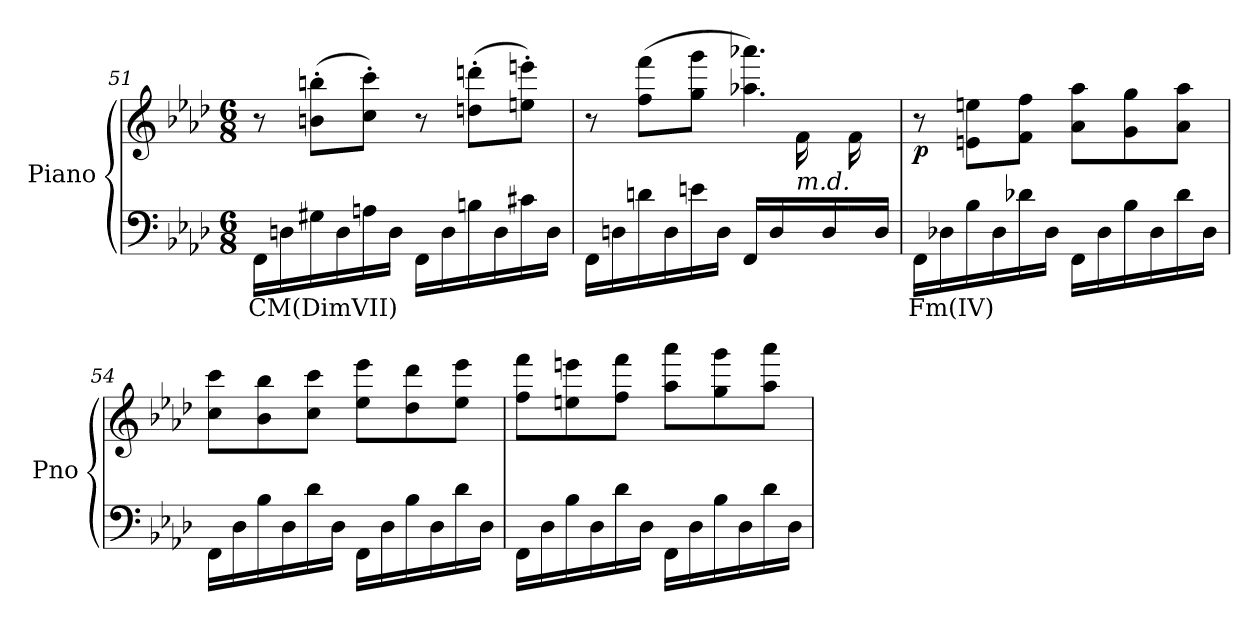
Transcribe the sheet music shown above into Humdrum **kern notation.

**kern	**text	**kern	**dynam
*part1	*part1	*part1	*part1
*staff2	*staff2	*staff1	*staff1/2
*I"Piano	*	*	*
*I'Pno	*	*	*
!!LO:LB:g=z
*clefF4	*	*clefG2	*
*k[b-e-a-d-]	*	*k[b-e-a-d-]	*
*M6/8	*	*M6/8	*
=51	=51	=51	=51
!	!LO:LY:b	!	!
16FF\LL	CM(DimVII)	8r	.
16Dn\	.	.	.
16G#X\	.	(>8bn\' 8bbn\'L	.
16D\	.	.	.
16An\	.	8cc\' 8ccc\'J)	.
16D\JJ	.	.	.
16FF\LL	.	8r	.
16D\	.	.	.
16Bn\	.	(>8ddn\' 8dddn\'L	.
16D\	.	.	.
16c#X\	.	8een\' 8eeen\'J)	.
16D\JJ	.	.	.
!!LO:PB:g=z
=52	=52	=52	=52
*	*	*^	*
16FF\LL	.	8r	2ryy	.
16Dn\	.	.	.	.
16dn\	.	(>8ff\ 8fff\L	.	.
16D\	.	.	.	.
16en\	.	8gg\ 8ggg\J	.	.
16D\JJ	.	.	.	.
16FF/LL	.	4.aa-X\ 4.aaa-X\)	.	.
16D/	.	.	.	.
!LO:TX:a:i:t=m.d.	!	!	!	!
16ryy	.	.	16f\	.
16D/	.	.	16ryy	.
16ryy	.	.	16f\	.
16D/JJ	.	.	16ryy	.
=53	=53	=53	=53	=53
!	!LO:LY:b	!	!	!LO:DY:b
*	*	*v	*v	*
16FF\LL	Fm(IV)	8r	p
16D-X\	.	.	.
16B-\	.	8en\ 8een\L	.
16D-\	.	.	.
16d-X\	.	8f\ 8ff\J	.
16D-\JJ	.	.	.
16FF\LL	.	8a-\ 8aa-\L	.
16D-\	.	.	.
16B-\	.	8g\ 8gg\	.
16D-\	.	.	.
16d-\	.	8a-\ 8aa-\J	.
16D-\JJ	.	.	.
=54	=54	=54	=54
16FF\LL	.	8cc\ 8ccc\L	.
16D-\	.	.	.
16B-\	.	8b-\ 8bb-\	.
16D-\	.	.	.
16d-\	.	8cc\ 8ccc\J	.
16D-\JJ	.	.	.
16FF\LL	.	8ee-\ 8eee-\L	.
16D-\	.	.	.
16B-\	.	8dd-\ 8ddd-\	.
16D-\	.	.	.
16d-\	.	8ee-\ 8eee-\J	.
16D-\JJ	.	.	.
!!LO:LB:g=z
=55	=55	=55	=55
16FF\LL	.	8ff\ 8fff\L	.
16D-\	.	.	.
16B-\	.	8een\ 8eeen\	.
16D-\	.	.	.
16d-\	.	8ff\ 8fff\J	.
16D-\JJ	.	.	.
16FF\LL	.	8aa-\ 8aaa-\L	.
16D-\	.	.	.
16B-\	.	8gg\ 8ggg\	.
16D-\	.	.	.
16d-\	.	8aa-\ 8aaa-\J	.
16D-\JJ	.	.	.
=	=	=	=
*-	*-	*-	*-
